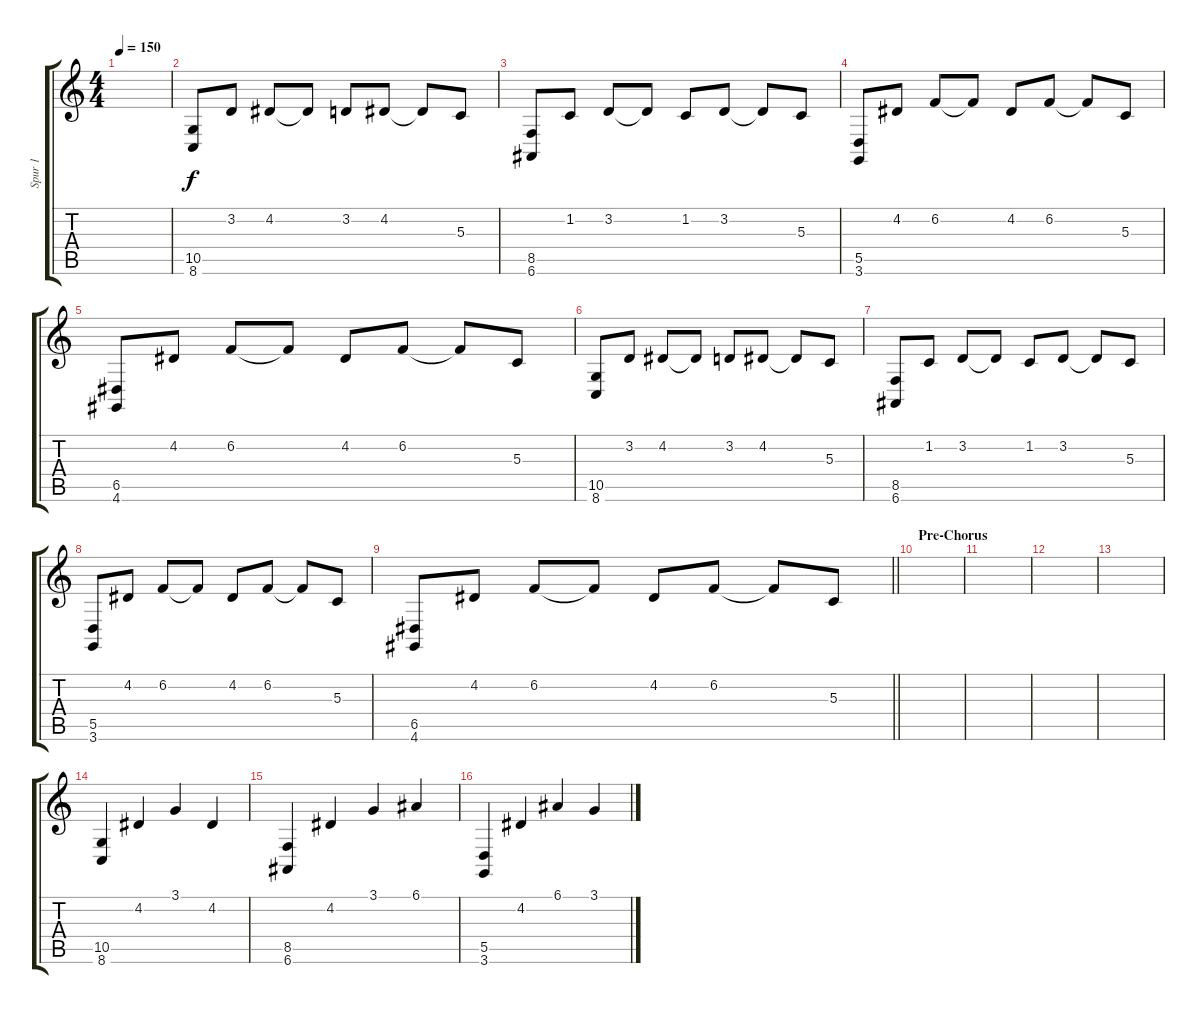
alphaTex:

\track ("Spur 1" "Spur 1") {instrument acousticgrandpiano}
\staff {score tabs}
\tuning (E4 B3 G3 D3 A2 E2) {hide}
\ts (4 4)
\tempo 150
\clef g2
\ks c
|
(10.5 8.6).8 3.2.8 4.2.8 4.2{t}.8 3.2.8 4.2.8 4.2{t}.8 5.3.8 |
(8.5 6.6).8 1.2.8 3.2.8 3.2{t}.8 1.2.8 3.2.8 3.2{t}.8 5.3.8 |
(5.5 3.6).8 4.2.8 6.2.8 6.2{t}.8 4.2.8 6.2.8 6.2{t}.8 5.3.8 |
(6.5 4.6).8 4.2.8 6.2.8 6.2{t}.8 4.2.8 6.2.8 6.2{t}.8 5.3.8 |
(10.5 8.6).8 3.2.8 4.2.8 4.2{t}.8 3.2.8 4.2.8 4.2{t}.8 5.3.8 |
(8.5 6.6).8 1.2.8 3.2.8 3.2{t}.8 1.2.8 3.2.8 3.2{t}.8 5.3.8 |
(5.5 3.6).8 4.2.8 6.2.8 6.2{t}.8 4.2.8 6.2.8 6.2{t}.8 5.3.8 |
\barLineRight lightlight
(6.5 4.6).8 4.2.8 6.2.8 6.2{t}.8 4.2.8 6.2.8 6.2{t}.8 5.3.8 |
\section ("" "Pre-Chorus")
|
|
|
|
(10.5 8.6).4 4.2.4 3.1.4 4.2.4 |
(8.5 6.6).4 4.2.4 3.1.4 6.1.4 |
(5.5 3.6).4 4.2.4 6.1.4 3.1.4
